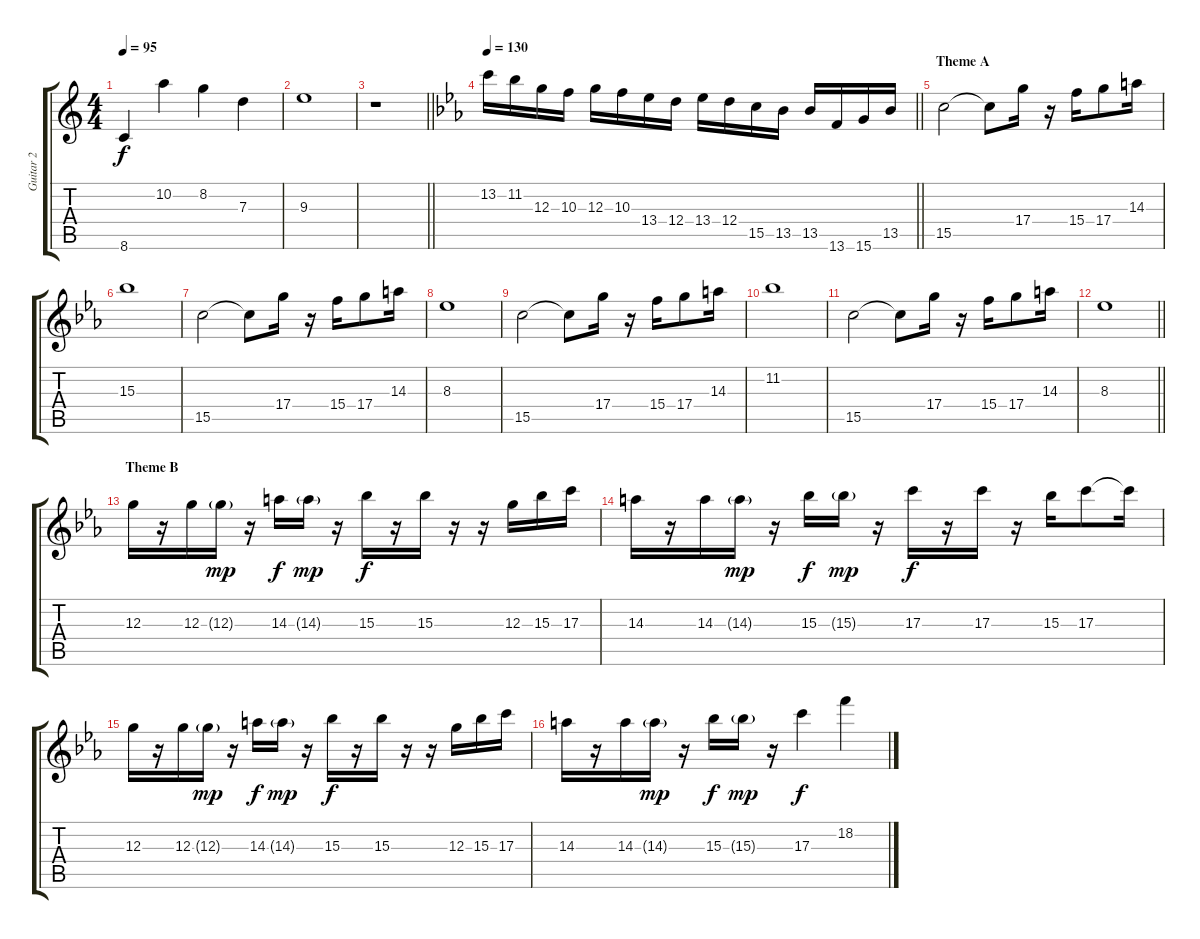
\track ("Guitar 2" "Guitar 2") {instrument distortionguitar}
\staff {score tabs}
\tuning (E4 B3 G3 D3 A2 E2) {hide}
\ts (4 4)
\tempo 95
\clef g2
\ks c
8.6.4{dy f instrument distortionguitar} 10.2.4 8.2.4 7.3.4 |
9.3.1 |
\barLineRight lightlight
r.1 |
\tempo 130
\barLineRight lightlight
\ks eb
13.2.16 11.2.16 12.3.16 10.3.16 12.3.16 10.3.16 13.4.16 12.4.16 13.4.16 12.4.16 15.5.16 13.5.16 13.5.16 13.6.16 15.6.16 13.5.16 |
\section ("" "Theme A")
15.5.2 15.5{t}.8 17.4.16 r.16 15.4.16 17.4.8 14.3.16 |
15.3.1 |
15.5.2 15.5{t}.8 17.4.16 r.16 15.4.16 17.4.8 14.3.16 |
8.3.1 |
15.5.2 15.5{t}.8 17.4.16 r.16 15.4.16 17.4.8 14.3.16 |
11.2.1 |
15.5.2 15.5{t}.8 17.4.16 r.16 15.4.16 17.4.8 14.3.16 |
\barLineRight lightlight
8.3.1 |
\section ("" "Theme B")
12.3.16 r.16 12.3.16 12.3{g}.16{dy mp} r.16 14.3.16{dy f} 14.3{g}.16{dy mp} r.16 15.3.16{dy f} r.16 15.3.16 r.16 r.16 12.3.16 15.3.16 17.3.16 |
14.3.16 r.16 14.3.16 14.3{g}.16{dy mp} r.16 15.3.16{dy f} 15.3{g}.16{dy mp} r.16 17.3.16{dy f} r.16 17.3.16 r.16 15.3.16 17.3.8 17.3{t}.16 |
12.3.16 r.16 12.3.16 12.3{g}.16{dy mp} r.16 14.3.16{dy f} 14.3{g}.16{dy mp} r.16 15.3.16{dy f} r.16 15.3.16 r.16 r.16 12.3.16 15.3.16 17.3.16 |
14.3.16 r.16 14.3.16 14.3{g}.16{dy mp} r.16 15.3.16{dy f} 15.3{g}.16{dy mp} r.16 17.3.4{dy f} 18.2.4
